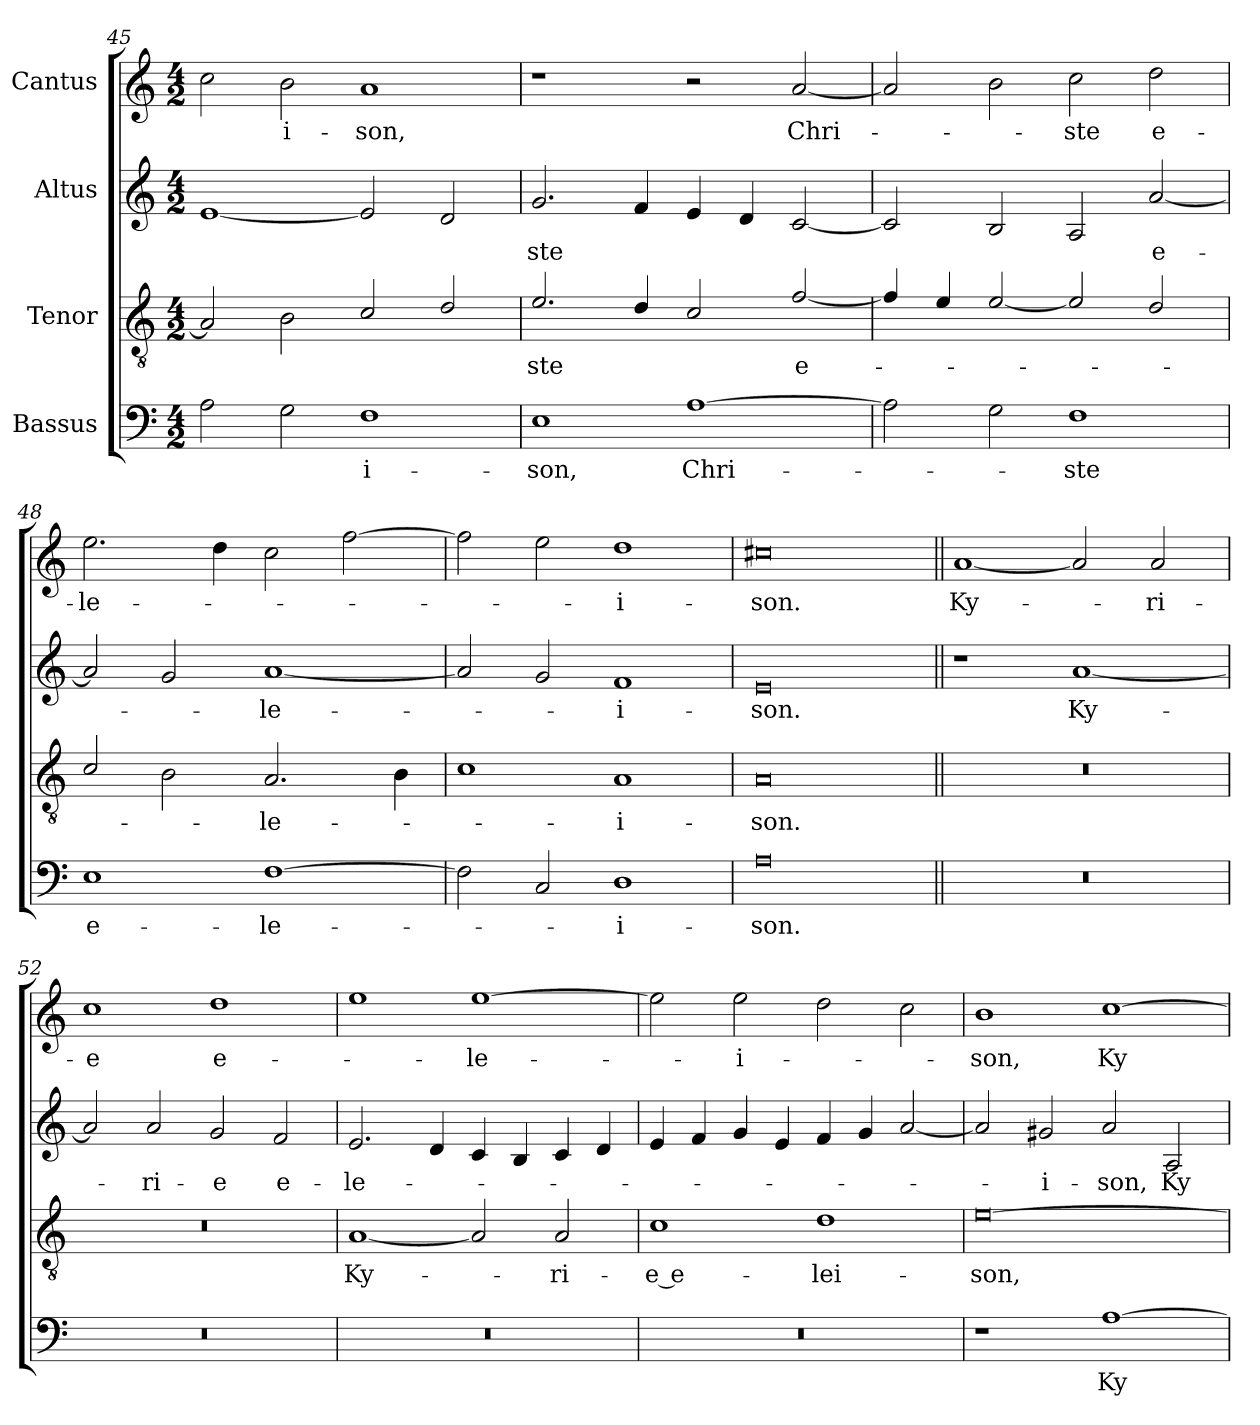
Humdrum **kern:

**kern	**text	**kern	**text	**kern	**text	**kern	**text
*part4	*part4	*part3	*part3	*part2	*part2	*part1	*part1
*staff4	*staff4	*staff3	*staff3	*staff2	*staff2	*staff1	*staff1
*I"Bassus	*	*I"Tenor	*	*I"Altus	*	*I"Cantus	*
*clefF4	*	*clefGv2	*	*clefG2	*	*clefG2	*
*k[]	*	*k[]	*	*k[]	*	*k[]	*
*M4/2	*	*M4/2	*	*M4/2	*	*M4/2	*
=45	=45	=45	=45	=45	=45	=45	=45
2A\	.	2A/]	.	[1e/	.	2cc\	.
2G\	.	2B\	.	.	.	2b\	-i-
1F\	-i-	2c/	.	2e/]	.	1a/	-son,
.	.	2d/	.	2d/	.	.	.
=46	=46	=46	=46	=46	=46	=46	=46
1E\	-son,	2.e/	-ste	2.g/	-ste	1r	.
.	.	4d/	.	4f/	.	.	.
[1A\	Chri-	2c/	.	4e/	.	2r	.
.	.	.	.	4d/	.	.	.
.	.	[2f/	e-	[2c/	.	[2a/	Chri-
=47	=47	=47	=47	=47	=47	=47	=47
2A\]	.	4f/]	.	2c/]	.	2a/]	.
.	.	4e/	.	.	.	.	.
2G\	.	[2e/	.	2B/	.	2b\	.
1F\	-ste	2e/]	.	2A/	.	2cc\	-ste
.	.	2d/	.	[2a/	e-	2dd\	e-
=48	=48	=48	=48	=48	=48	=48	=48
1E\	e-	2c/	.	2a/]	.	2.ee\	-le-
.	.	2B\	.	2g/	.	.	.
.	.	.	.	.	.	4dd\	.
[1F\	-le-	2.A/	-le-	[1a/	-le-	2cc\	.
.	.	.	.	.	.	[2ff\	.
.	.	4B\	.	.	.	.	.
=49	=49	=49	=49	=49	=49	=49	=49
2F\]	.	1c\	.	2a/]	.	2ff\]	.
2C/	.	.	.	2g/	.	2ee\	.
1D\	-i-	1A/	-i-	1f/	-i-	1dd\	-i-
=50	=50	=50	=50	=50	=50	=50	=50
0A\	-son.	0A/	-son.	0e/	-son.	0cc#X\	-son.
=51||	=51||	=51||	=51||	=51||	=51||	=51||	=51||
0r	.	0r	.	1r	.	[1a/	Ky-
.	.	.	.	[1a/	Ky-	2a/]	.
.	.	.	.	.	.	2a/	-ri-
=52	=52	=52	=52	=52	=52	=52	=52
0r	.	0r	.	2a/]	.	1cc\	-e
.	.	.	.	2a/	-ri-	.	.
.	.	.	.	2g/	-e	1dd\	e-
.	.	.	.	2f/	e-	.	.
=53	=53	=53	=53	=53	=53	=53	=53
0r	.	[1A/	Ky-	2.e/	-le-	1ee\	.
.	.	.	.	4d/	.	.	.
.	.	2A/]	.	4c/	.	[1ee\	-le-
.	.	.	.	4B/	.	.	.
.	.	2A/	-ri-	4c/	.	.	.
.	.	.	.	4d/	.	.	.
=54	=54	=54	=54	=54	=54	=54	=54
0r	.	1c\	-e e-	4e/	.	2ee\]	.
.	.	.	.	4f/	.	.	.
.	.	.	.	4g/	.	2ee\	-i-
.	.	.	.	4e/	.	.	.
.	.	1d\	-lei-	4f/	.	2dd\	.
.	.	.	.	4g/	.	.	.
.	.	.	.	[2a/	.	2cc\	.
=55	=55	=55	=55	=55	=55	=55	=55
1r	.	[0e\	-son,	2a/]	.	1b\	-son,
.	.	.	.	2g#X/	-i-	.	.
[1A\	Ky-	.	.	2a/	-son,	[1cc\	Ky-
.	.	.	.	2A/	Ky-	.	.
=	=	=	=	=	=	=	=
*-	*-	*-	*-	*-	*-	*-	*-
